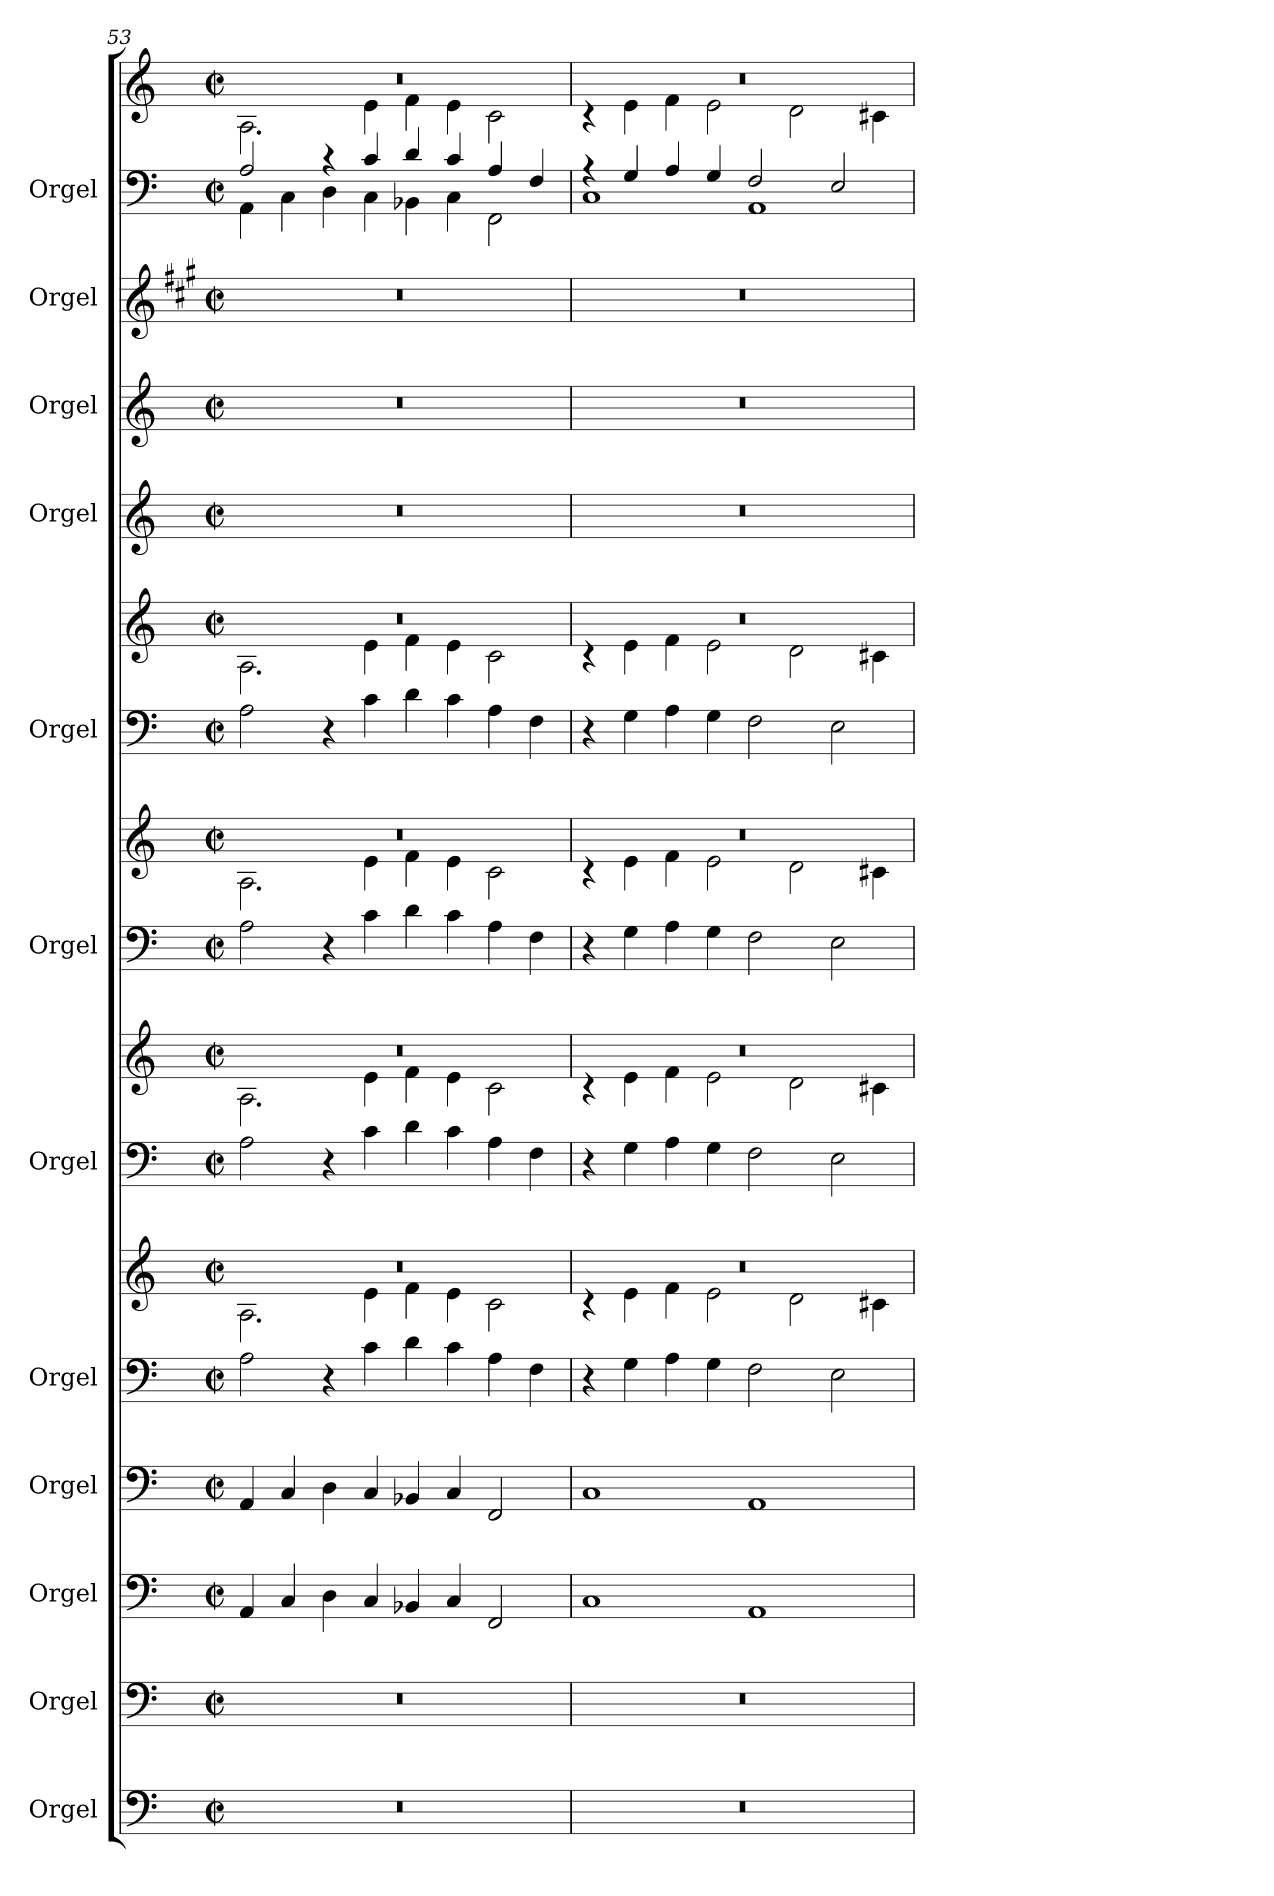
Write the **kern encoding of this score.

**kern	**kern	**kern	**kern	**kern	**kern	**kern	**kern	**kern	**kern	**kern	**kern	**kern	**kern	**kern	**kern	**kern
*part12	*part11	*part10	*part9	*part8	*part8	*part7	*part7	*part6	*part6	*part5	*part5	*part4	*part3	*part2	*part1	*part1
*staff17	*staff16	*staff15	*staff14	*staff13	*staff12	*staff11	*staff10	*staff9	*staff8	*staff7	*staff6	*staff5	*staff4	*staff3	*staff2	*staff1
*I"Orgel	*I"Orgel	*I"Orgel	*I"Orgel	*I"Orgel	*	*I"Orgel	*	*I"Orgel	*	*I"Orgel	*	*I"Orgel	*I"Orgel	*I"Orgel	*I"Orgel	*
*I'Org.	*I'Org.	*I'Org.	*I'Org.	*I'Org.	*	*I'Org.	*	*I'Org.	*	*I'Org.	*	*I'Org.	*I'Org.	*I'Org.	*	*
*clefF4	*clefF4	*clefF4	*clefF4	*clefF4	*clefG2	*clefF4	*clefG2	*clefF4	*clefG2	*clefF4	*clefG2	*clefG2	*clefG2	*clefG2	*clefF4	*clefG2
*	*	*	*	*	*	*	*	*	*	*	*	*	*	*ITrd5c9	*	*
*k[]	*k[]	*k[]	*k[]	*k[]	*k[]	*k[]	*k[]	*k[]	*k[]	*k[]	*k[]	*k[]	*k[]	*k[]	*k[]	*k[]
*M4/2	*M4/2	*M4/2	*M4/2	*M4/2	*M4/2	*M4/2	*M4/2	*M4/2	*M4/2	*M4/2	*M4/2	*M4/2	*M4/2	*M4/2	*M4/2	*M4/2
*met(c|)	*met(c|)	*met(c|)	*met(c|)	*met(c|)	*met(c|)	*met(c|)	*met(c|)	*met(c|)	*met(c|)	*met(c|)	*met(c|)	*met(c|)	*met(c|)	*met(c|)	*met(c|)	*met(c|)
=53	=53	=53	=53	=53	=53	=53	=53	=53	=53	=53	=53	=53	=53	=53	=53	=53
*	*	*	*	*	*^	*	*^	*	*^	*	*^	*	*	*	*^	*^
0r	0r	4AA/	4AA/	2A\	0r	2.A\	2A\	0r	2.A\	2A\	0r	2.A\	2A\	0r	2.A\	0r	0r	0r	2A/	4AA\	0r	2.A\
.	.	4C/	4C/	.	.	.	.	.	.	.	.	.	.	.	.	.	.	.	.	4C\	.	.
.	.	4D\	4D\	4r	.	.	4r	.	.	4r	.	.	4r	.	.	.	.	.	4r	4D\	.	.
.	.	4C/	4C/	4c\	.	4e\	4c\	.	4e\	4c\	.	4e\	4c\	.	4e\	.	.	.	4c/	4C\	.	4e\
.	.	4BB-X/	4BB-X/	4d\	.	4f\	4d\	.	4f\	4d\	.	4f\	4d\	.	4f\	.	.	.	4d/	4BB-X\	.	4f\
.	.	4C/	4C/	4c\	.	4e\	4c\	.	4e\	4c\	.	4e\	4c\	.	4e\	.	.	.	4c/	4C\	.	4e\
.	.	2FF/	2FF/	4A\	.	2c\	4A\	.	2c\	4A\	.	2c\	4A\	.	2c\	.	.	.	4A/	2FF\	.	2c\
.	.	.	.	4F\	.	.	4F\	.	.	4F\	.	.	4F\	.	.	.	.	.	4F/	.	.	.
=54	=54	=54	=54	=54	=54	=54	=54	=54	=54	=54	=54	=54	=54	=54	=54	=54	=54	=54	=54	=54	=54	=54
0r	0r	1C	1C	4r	0r	4r	4r	0r	4r	4r	0r	4r	4r	0r	4r	0r	0r	0r	4r	1C	0r	4r
.	.	.	.	4G\	.	4e\	4G\	.	4e\	4G\	.	4e\	4G\	.	4e\	.	.	.	4G/	.	.	4e\
.	.	.	.	4A\	.	4f\	4A\	.	4f\	4A\	.	4f\	4A\	.	4f\	.	.	.	4A/	.	.	4f\
.	.	.	.	4G\	.	2e\	4G\	.	2e\	4G\	.	2e\	4G\	.	2e\	.	.	.	4G/	.	.	2e\
.	.	1AA	1AA	2F\	.	.	2F\	.	.	2F\	.	.	2F\	.	.	.	.	.	2F/	1AA	.	.
.	.	.	.	.	.	2d\	.	.	2d\	.	.	2d\	.	.	2d\	.	.	.	.	.	.	2d\
.	.	.	.	2E\	.	.	2E\	.	.	2E\	.	.	2E\	.	.	.	.	.	2E/	.	.	.
.	.	.	.	.	.	4c#X\	.	.	4c#X\	.	.	4c#X\	.	.	4c#X\	.	.	.	.	.	.	4c#X\
*	*	*	*	*	*	*	*	*	*	*	*	*	*	*	*	*	*	*	*v	*v	*	*
*	*	*	*	*	*v	*v	*	*v	*v	*	*v	*v	*	*v	*v	*	*	*	*	*v	*v
=	=	=	=	=	=	=	=	=	=	=	=	=	=	=	=	=
*-	*-	*-	*-	*-	*-	*-	*-	*-	*-	*-	*-	*-	*-	*-	*-	*-
